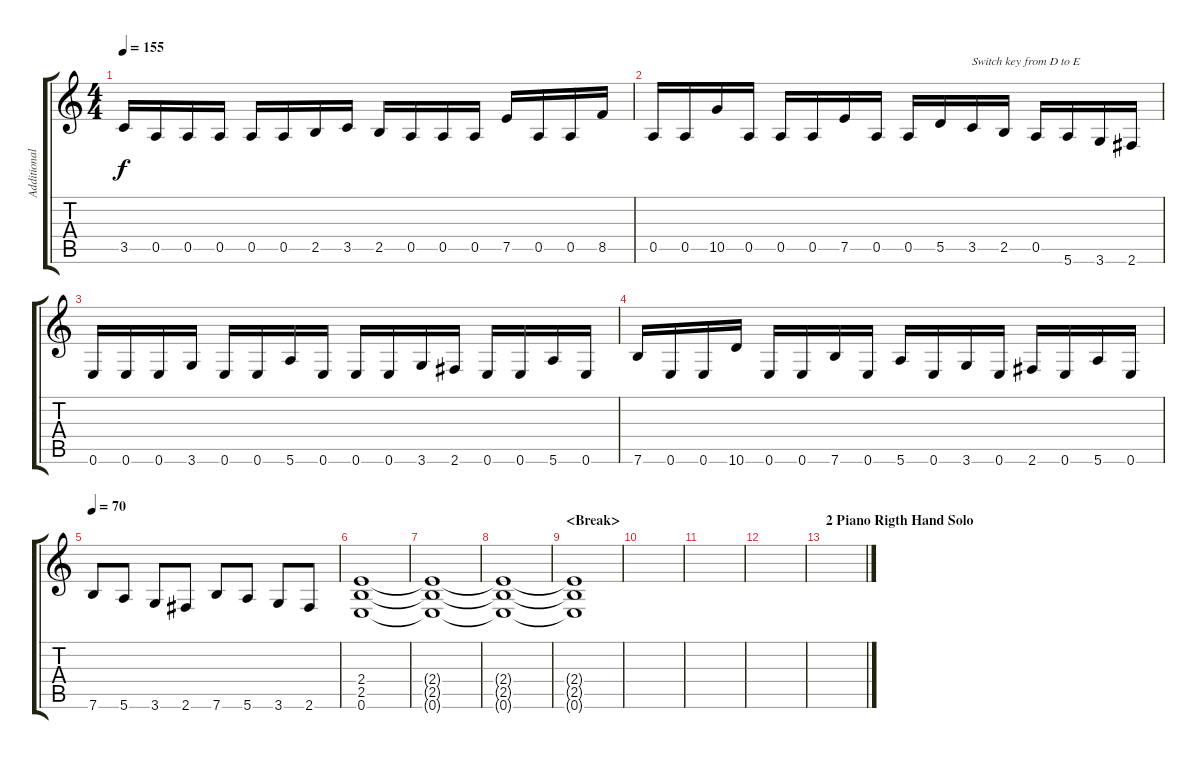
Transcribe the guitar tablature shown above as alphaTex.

\track ("Additional Guitar" "Additional") {instrument overdrivenguitar}
\staff {score tabs}
\tuning (E4 B3 G3 D3 A2 E2) {hide}
\ts (4 4)
\tempo 155
\clef g2
\ks c
3.5.16{dy f} 0.5.16 0.5.16 0.5.16 0.5.16 0.5.16 2.5.16 3.5.16 2.5.16 0.5.16 0.5.16 0.5.16 7.5.16 0.5.16 0.5.16 8.5.16 |
0.5.16 0.5.16 10.5.16 0.5.16 0.5.16{txt "                            "} 0.5.16 7.5.16 0.5.16 0.5.16 5.5.16 3.5.16{txt "Switch key from D to E"} 2.5.16 0.5.16 5.6.16 3.6.16 2.6.16 |
0.6.16 0.6.16 0.6.16 3.6.16 0.6.16 0.6.16 5.6.16 0.6.16 0.6.16 0.6.16 3.6.16 2.6.16 0.6.16 0.6.16 5.6.16 0.6.16 |
7.6.16 0.6.16 0.6.16 10.6.16 0.6.16 0.6.16 7.6.16 0.6.16 5.6.16 0.6.16 3.6.16 0.6.16 2.6.16 0.6.16 5.6.16 0.6.16 |
\tempo 70
7.6.8 5.6.8 3.6.8 2.6.8 7.6.8 5.6.8 3.6.8 2.6.8 |
(2.4 2.5 0.6).1 |
(2.4{t} 2.5{t} 0.6{t}).1 |
(2.4{t} 2.5{t} 0.6{t}).1 |
\section ("" "<Break>")
(2.4{t} 2.5{t} 0.6{t}).1 |
|
|
|
\section ("" "2 Piano Rigth Hand Solo")
